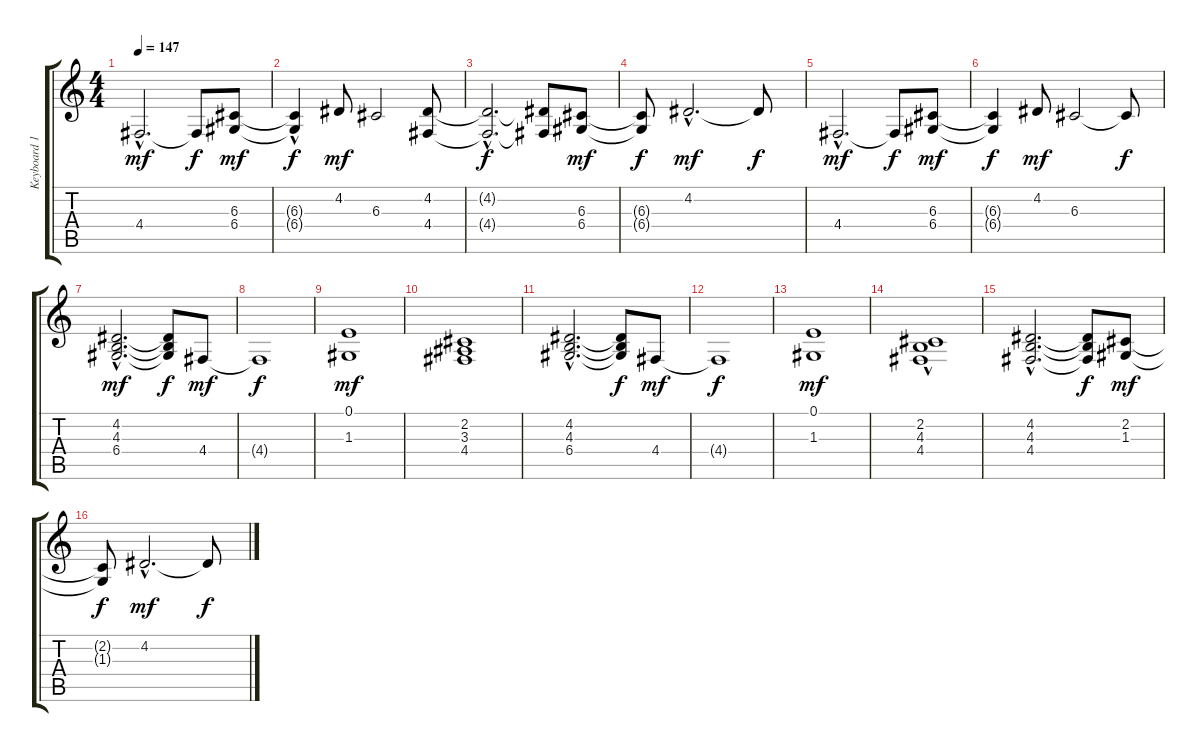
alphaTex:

\track ("Keyboard 1" "Keyboard 1") {instrument synthstrings2}
\staff {score tabs}
\tuning (E4 B3 G3 D3 A2 E2) {hide}
\ts (4 4)
\tempo 147
\clef g2
\ks c
4.4{hac}.2{d dy mf} 4.4{t}.8{dy f} (6.3 6.4).8{dy mf} |
(6.3{t} 6.4{hac t}).4{dy f} 4.2.8{dy mf} 6.3.2 (4.2 4.4).8 |
(4.2{hac t} 4.4{hac t}).2{d dy f} (4.2{t} 4.4{t}).8 (6.3 6.4).8{dy mf} |
(6.3{t} 6.4{t}).8{dy f} 4.2{hac}.2{d dy mf} 4.2{t}.8{dy f} |
4.4{hac}.2{d dy mf} 4.4{t}.8{dy f} (6.3 6.4).8{dy mf} |
(6.3{t} 6.4{t}).4{dy f} 4.2.8{dy mf} 6.3.2 6.3{t}.8{dy f} |
(4.2{hac} 4.3{hac} 6.4{hac}).2{d dy mf} (4.2{t} 4.3{t} 6.4{t}).8{dy f} 4.4.8{dy mf} |
4.4{t}.1{dy f} |
(0.1 1.3).1{dy mf} |
(2.2 3.3 4.4).1 |
(4.2{hac} 4.3{hac} 6.4{hac}).2{d} (4.2{t} 4.3{t} 6.4{t}).8{dy f} 4.4.8{dy mf} |
4.4{t}.1{dy f} |
(0.1 1.3).1{dy mf} |
(2.2 4.3 4.4{hac}).1 |
(4.2{hac} 4.3{hac} 4.4{hac}).2{d} (4.2{t} 4.3{t} 4.4{t}).8{dy f} (2.2 1.3).8{dy mf} |
(2.2{t} 1.3{t}).8{dy f} 4.2{hac}.2{d dy mf} 4.2{t}.8{dy f}
